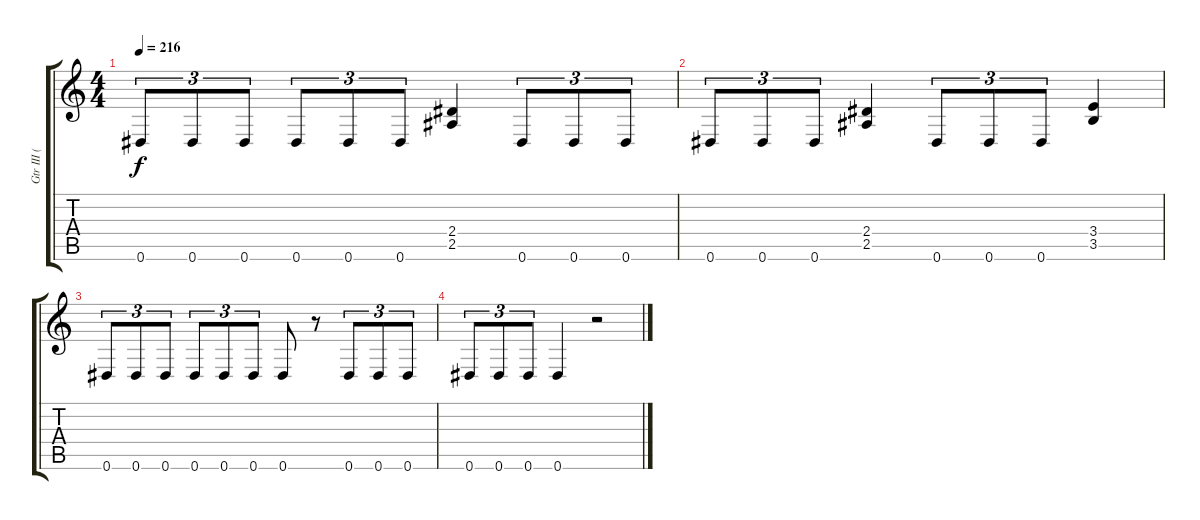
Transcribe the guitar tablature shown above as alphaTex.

\track ("Gtr III ( Kirk )" "Gtr III ( ") {instrument electricguitarclean}
\staff {score tabs}
\tuning (Eb4 Bb3 Gb3 Db3 Ab2 Eb2) {hide}
\ts (4 4)
\tempo 216
\clef g2
\ks c
0.6.8{tu (3 2) dy f} 0.6.8{tu (3 2)} 0.6.8{tu (3 2)} 0.6.8{tu (3 2)} 0.6.8{tu (3 2)} 0.6.8{tu (3 2)} (2.4 2.5).4 0.6.8{tu (3 2)} 0.6.8{tu (3 2)} 0.6.8{tu (3 2)} |
0.6.8{tu (3 2)} 0.6.8{tu (3 2)} 0.6.8{tu (3 2)} (2.4 2.5).4 0.6.8{tu (3 2)} 0.6.8{tu (3 2)} 0.6.8{tu (3 2)} (3.4 3.5).4 |
0.6.8{tu (3 2)} 0.6.8{tu (3 2)} 0.6.8{tu (3 2)} 0.6.8{tu (3 2)} 0.6.8{tu (3 2)} 0.6.8{tu (3 2)} 0.6.8 r.8 0.6.8{tu (3 2)} 0.6.8{tu (3 2)} 0.6.8{tu (3 2)} |
0.6.8{tu (3 2)} 0.6.8{tu (3 2)} 0.6.8{tu (3 2)} 0.6.4 r.2
